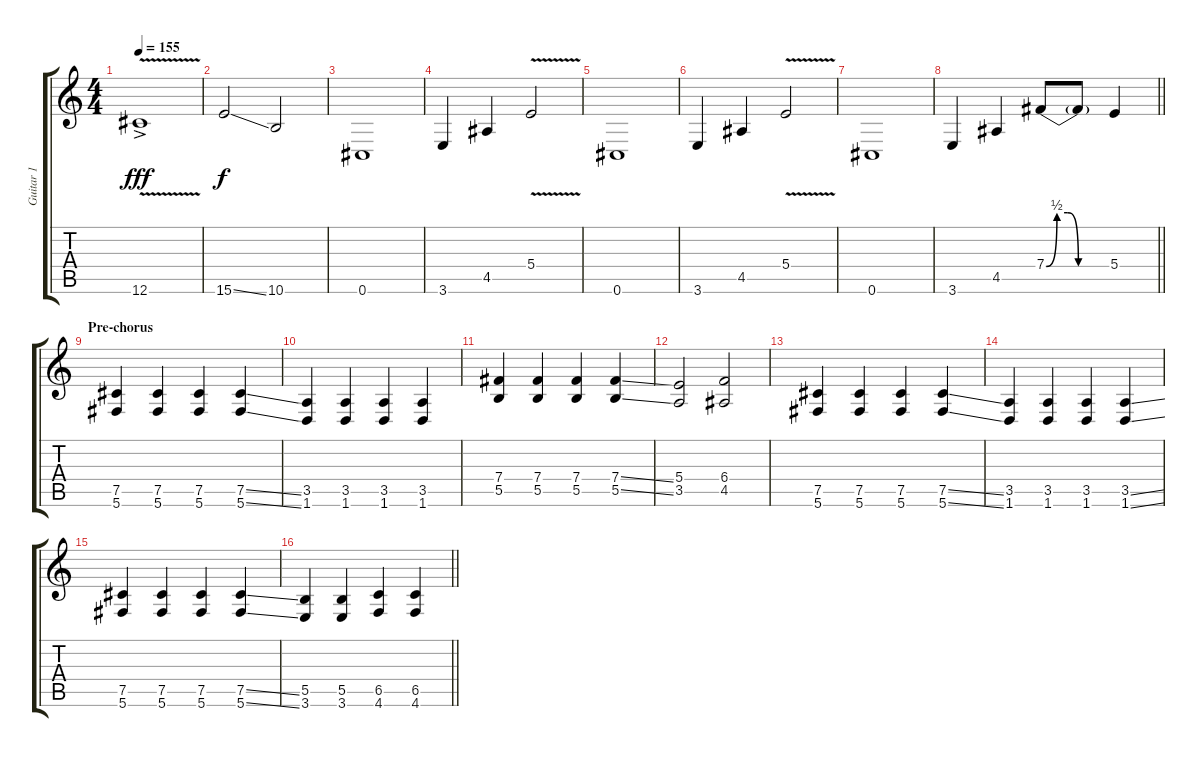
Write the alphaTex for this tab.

\track ("Guitar 1" "Guitar 1") {instrument distortionguitar}
\staff {score tabs}
\tuning (Db4 Ab3 E3 B2 Gb2 Db2) {hide}
\ts (4 4)
\section ("" "")
\tempo 155
\clef g2
\ks c
12.6{v ac}.1{dy fff} |
15.6{ss}.2{dy f} 10.6.2 |
0.6.1 |
3.6.4 4.5.4 5.4{v}.2 |
0.6.1 |
3.6.4 4.5.4 5.4{v}.2 |
0.6.1 |
\barLineRight lightlight
3.6.4 4.5.4 7.4{be (custom 0 0 10 2 20 2 30 0 60 0)}.8 7.4{t}.8 5.4.4 |
\section ("" "Pre-chorus")
(7.5 5.6).4 (7.5 5.6).4 (7.5 5.6).4 (7.5{ss} 5.6{ss}).4 |
(3.5 1.6).4 (3.5 1.6).4 (3.5 1.6).4 (3.5 1.6).4 |
(7.4 5.5).4 (7.4 5.5).4 (7.4 5.5).4 (7.4{ss} 5.5{ss}).4 |
(5.4 3.5).2 (6.4 4.5).2 |
(7.5 5.6).4 (7.5 5.6).4 (7.5 5.6).4 (7.5{ss} 5.6{ss}).4 |
(3.5 1.6).4 (3.5 1.6).4 (3.5 1.6).4 (3.5{ss} 1.6{ss}).4 |
(7.5 5.6).4 (7.5 5.6).4 (7.5 5.6).4 (7.5{ss} 5.6{ss}).4 |
\barLineRight lightlight
(5.5 3.6).4 (5.5 3.6).4 (6.5 4.6).4 (6.5 4.6).4
